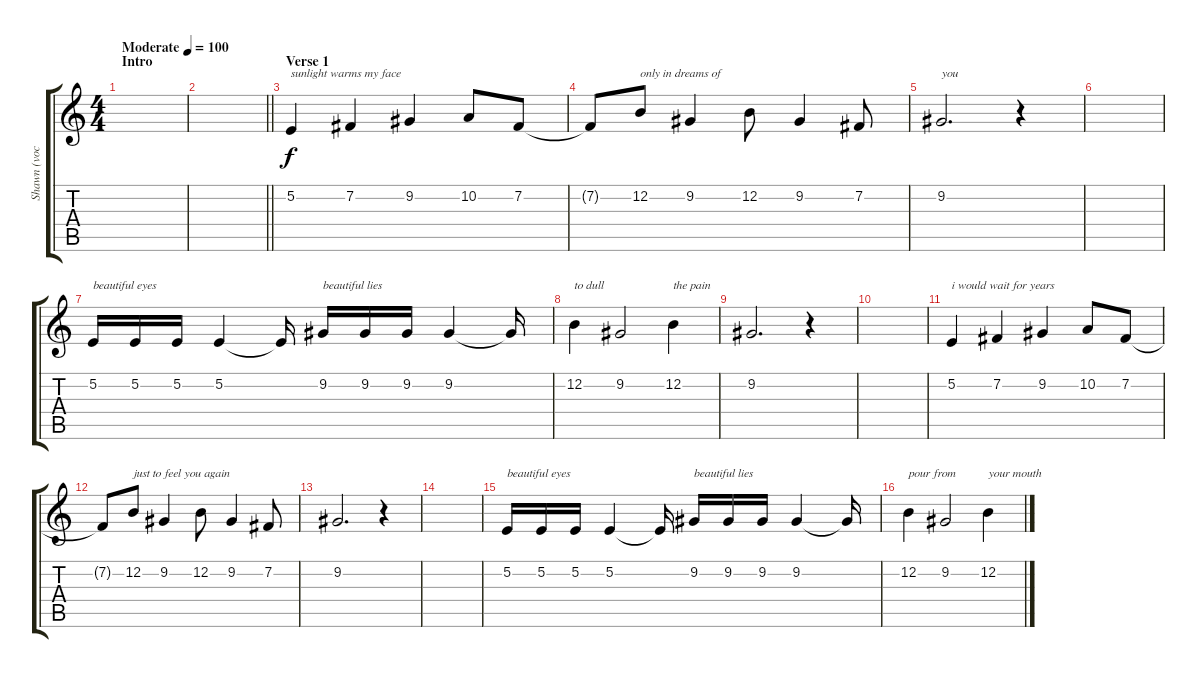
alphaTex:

\track ("Shawn (vocals)" "Shawn (voc") {instrument clarinet}
\staff {score tabs}
\tuning (E4 B3 G3 D3 A2 E2) {hide}
\ts (4 4)
\section ("" "Intro")
\tempo (100 "Moderate")
\clef g2
\ks c
|
\barLineRight lightlight
|
\section ("" "Verse 1")
5.2.4{txt "sunlight warms my face"} 7.2.4 9.2.4 10.2.8 7.2.8 |
7.2{t}.8 12.2.8{txt "only in dreams of"} 9.2.4 12.2.8 9.2.4 7.2.8 |
9.2.2{d txt "you"} r.4 |
|
5.2.16{txt "beautiful eyes"} 5.2.16 5.2.16 5.2.4 5.2{t}.16 9.2.16{txt "beautiful lies"} 9.2.16 9.2.16 9.2.4 9.2{t}.16 |
12.2.4{txt "to dull"} 9.2.2 12.2.4{txt "the pain"} |
9.2.2{d} r.4 |
|
5.2.4{txt "i would wait for years"} 7.2.4 9.2.4 10.2.8 7.2.8 |
7.2{t}.8 12.2.8{txt "just to feel you again"} 9.2.4 12.2.8 9.2.4 7.2.8 |
9.2.2{d} r.4 |
|
5.2.16{txt "beautiful eyes"} 5.2.16 5.2.16 5.2.4 5.2{t}.16 9.2.16{txt "beautiful lies"} 9.2.16 9.2.16 9.2.4 9.2{t}.16 |
12.2.4{txt "pour from"} 9.2.2 12.2.4{txt "your mouth"}
